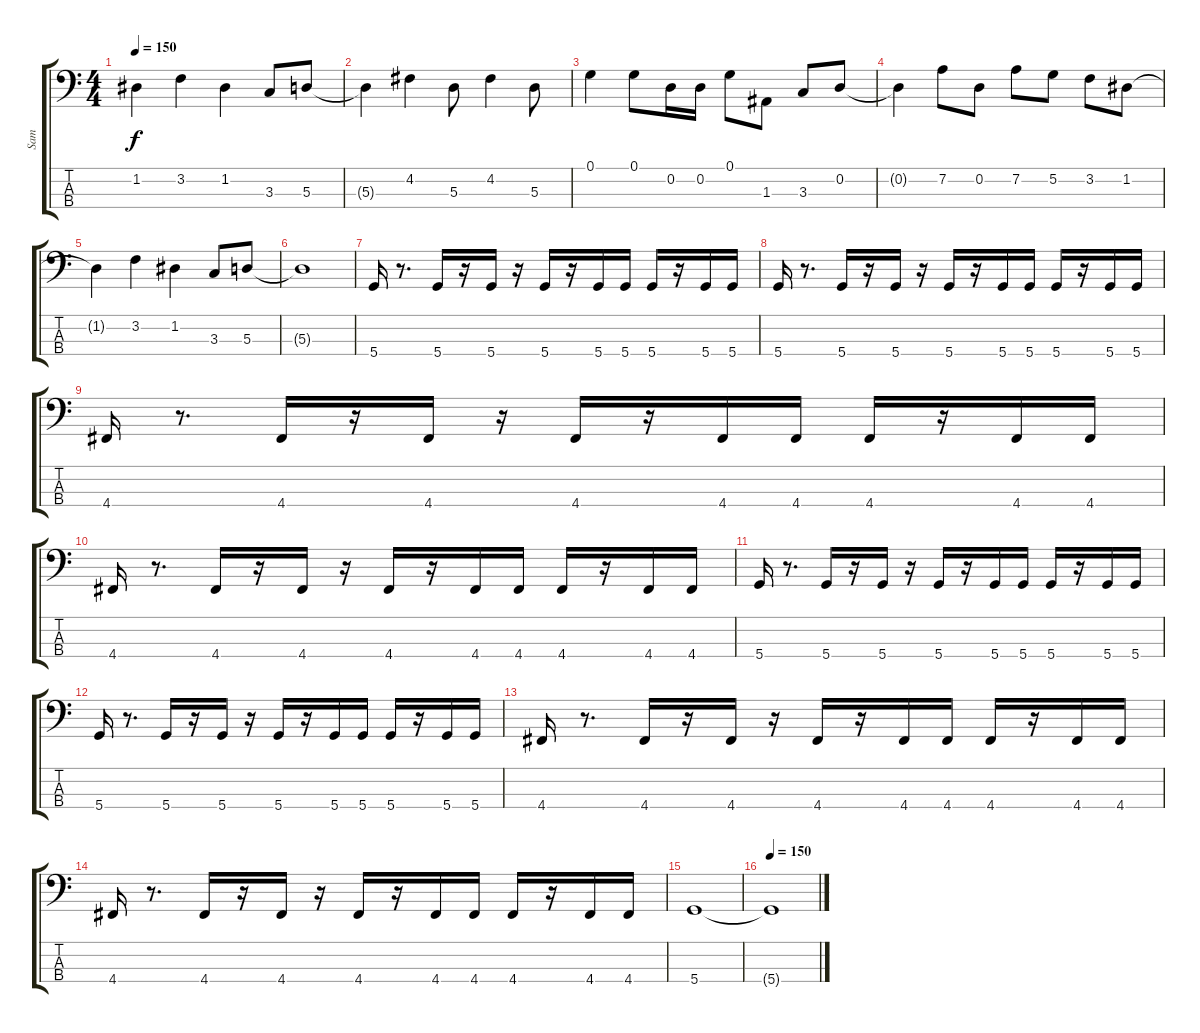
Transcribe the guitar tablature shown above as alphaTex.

\track ("Sam" "Sam") {instrument slapbass1}
\staff {score tabs}
\tuning (G2 D2 A1 D1) {hide}
\ts (4 4)
\tempo 150
\clef f4
\ks c
1.2{t}.4{dy f} 3.2.4 1.2.4 3.3.8 5.3.8 |
5.3{t}.4 4.2.4 5.3.8 4.2.4 5.3.8 |
0.1.4 0.1.8 0.2.16 0.2.16 0.1.8 1.3.8 3.3.8 0.2.8 |
0.2{t}.4 7.2.8 0.2.8 7.2.8 5.2.8 3.2.8 1.2.8 |
1.2{t}.4 3.2.4 1.2.4 3.3.8 5.3.8 |
5.3{t}.1 |
5.4.16 r.8{d} 5.4.16 r.16 5.4.16 r.16 5.4.16 r.16 5.4.16 5.4.16 5.4.16 r.16 5.4.16 5.4.16 |
5.4.16 r.8{d} 5.4.16 r.16 5.4.16 r.16 5.4.16 r.16 5.4.16 5.4.16 5.4.16 r.16 5.4.16 5.4.16 |
4.4.16 r.8{d} 4.4.16 r.16 4.4.16 r.16 4.4.16 r.16 4.4.16 4.4.16 4.4.16 r.16 4.4.16 4.4.16 |
4.4.16 r.8{d} 4.4.16 r.16 4.4.16 r.16 4.4.16 r.16 4.4.16 4.4.16 4.4.16 r.16 4.4.16 4.4.16 |
5.4.16 r.8{d} 5.4.16 r.16 5.4.16 r.16 5.4.16 r.16 5.4.16 5.4.16 5.4.16 r.16 5.4.16 5.4.16 |
5.4.16 r.8{d} 5.4.16 r.16 5.4.16 r.16 5.4.16 r.16 5.4.16 5.4.16 5.4.16 r.16 5.4.16 5.4.16 |
4.4.16 r.8{d} 4.4.16 r.16 4.4.16 r.16 4.4.16 r.16 4.4.16 4.4.16 4.4.16 r.16 4.4.16 4.4.16 |
4.4.16 r.8{d} 4.4.16 r.16 4.4.16 r.16 4.4.16 r.16 4.4.16 4.4.16 4.4.16 r.16 4.4.16 4.4.16 |
5.4.1 |
\tempo 150
5.4{t}.1{volume 0}
